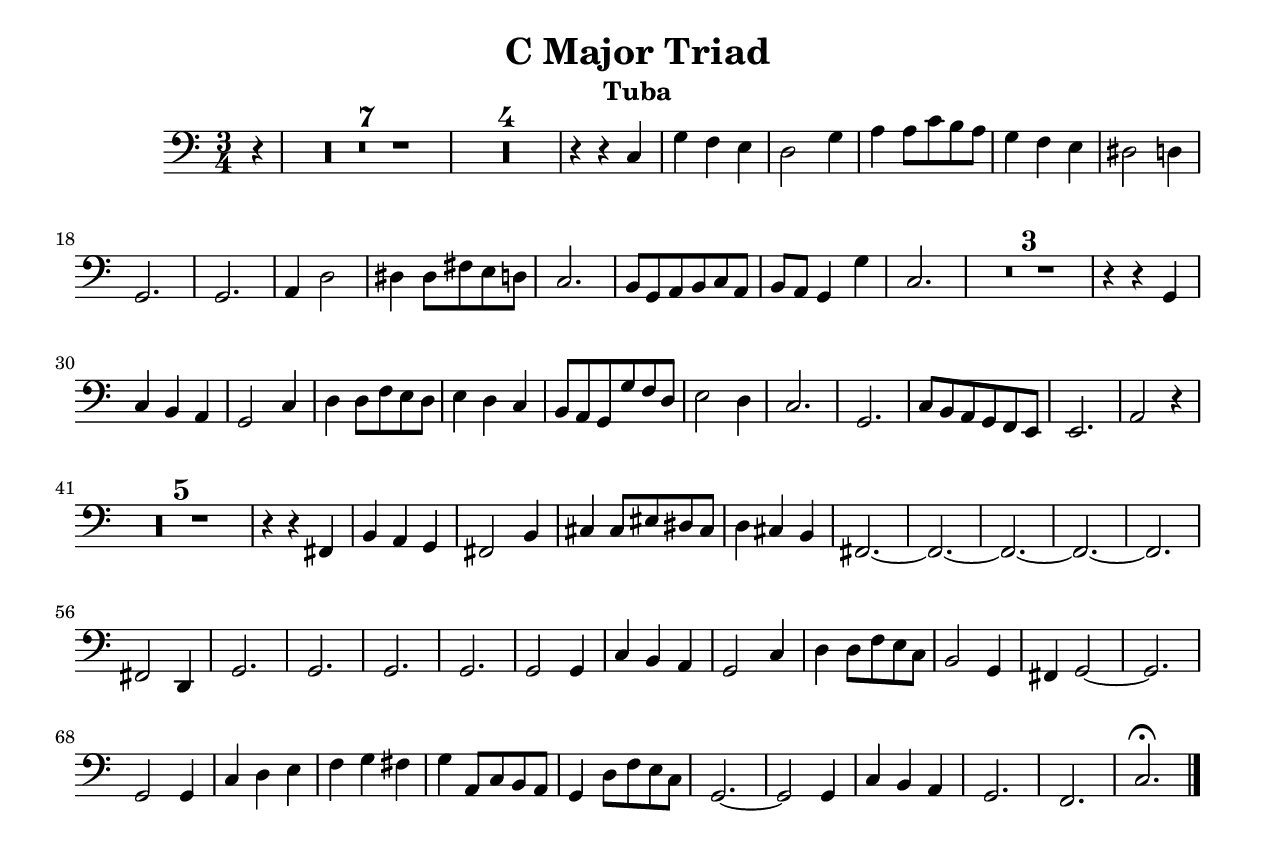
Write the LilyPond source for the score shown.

\version "2.14"

\include "common.lyi"
% The notes are entered as written in the original score
% but the extra transposition here is to put it in a better range for brass
bass = \transpose des c \relative c {
	\key des \major
	\time 3/4
	\partial 4 r4 | R2.*7
	
	% bar 8
	R2.*4 | r4 r4 des4 |
	aes' ges f | ees2 aes4 | bes4 bes8 des c bes | aes4 ges f | e2 ees4 |
	
	% bar 18
	aes,2. | aes2. | bes4 ees2 | e4 e8 g f ees | des2. | 
	c8 aes bes c des bes | c8 bes aes4 aes'4 | des,2. | R2.*3 | 
	
	% bar 29
	r4 r4 aes4 | des4 c bes | aes2 des4 | ees4 ees8 ges f ees | f4 ees des | c8 bes aes aes' ges ees | f2 ees4 |
	des2. | aes2. | des8 c bes aes ges f | f2. |
	
	% bar 40
	bes2 r4 | R2.*5 | r4 r4 g4 | c4 bes aes | g2 c4 |
	d4 d8 fis e d | ees4 d c | g2.~ | g2.~ | g2.~ | g2.~ | g2. | g2 ees4 |
	
	% bar 57
	aes2. | aes2. | aes2. | aes2. | aes2 aes4 |
	des4 c bes | aes2 des4 | ees4 ees8 ges f des | c2 aes4 | g4 aes2~ | aes2. | aes2 aes4 |
	
	% bar 69
	des4 ees f | ges4 aes g | aes4 bes,8 des c bes | aes4 ees'8 ges f des | aes2.~ | aes2 aes4 | 
	des4 c bes | aes2. | ges2. | des'2.\fermata
	
	\bar "|."
	
	
}


instrument = "Tuba"

notes = { \clef bass \bass }

\version "2.11.57"

\include "common.lyi"

\paper
{
  #(set-paper-size "letter")
  %first-page-number = 2
  %#(define page-breaking ly:minimal-breaking)
  %#(define page-breaking ly:page-turn-breaking)
  ragged-last-bottom = ##t
  left-margin = 0.5\in
  line-width = 7.5\in
  bottom-margin = 0.5\in
  top-margin = 0.5\in
}

\book
{
  \include "header.lyi"
  \score
  {
    \new Staff %\with { \consists "Page_turn_engraver" }
    {
      \override Score.PaperColumn #'keep-inside-line = ##t
      \override Score.NonMusicalPaperColumn #'keep-inside-line = ##t
      \set Score.skipBars = ##t
      << \notes \outline >>
    }
  }
}

